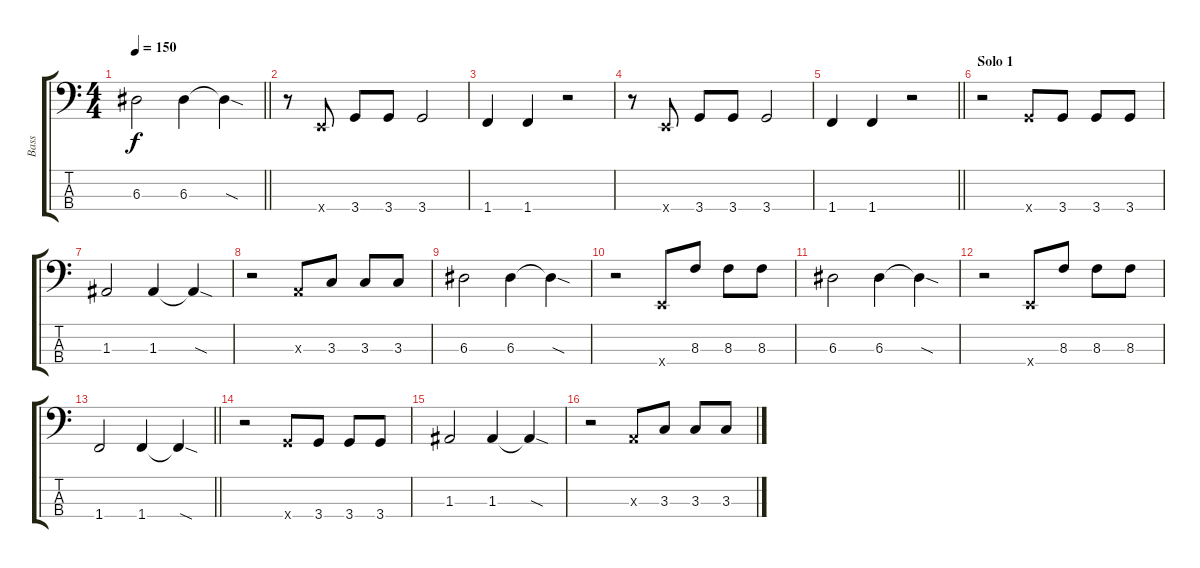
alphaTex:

\track ("Bass" "Bass") {instrument electricbassfinger}
\staff {score tabs}
\tuning (G2 D2 A1 E1) {hide}
\ts (4 4)
\tempo 150
\clef f4
\barLineRight lightlight
\ks c
6.3.2{dy f} 6.3.4 6.3{sod t}.4 |
\section ("" "")
r.8 0.4{x}.8 3.4.8 3.4.8 3.4.2 |
1.4.4 1.4.4 r.2 |
r.8 0.4{x}.8 3.4.8 3.4.8 3.4.2 |
\barLineRight lightlight
1.4.4 1.4.4 r.2 |
\section ("" "Solo 1")
r.2 3.4{x}.8 3.4.8 3.4.8 3.4.8 |
1.3.2 1.3.4 1.3{sod t}.4 |
r.2 0.3{x}.8 3.3.8 3.3.8 3.3.8 |
6.3.2 6.3.4 6.3{sod t}.4 |
r.2 0.4{x}.8 8.3.8 8.3.8 8.3.8 |
6.3.2 6.3.4 6.3{sod t}.4 |
r.2 0.4{x}.8 8.3.8 8.3.8 8.3.8 |
\barLineRight lightlight
1.4.2 1.4.4 1.4{sod t}.4 |
r.2 3.4{x}.8 3.4.8 3.4.8 3.4.8 |
1.3.2 1.3.4 1.3{sod t}.4 |
r.2 0.3{x}.8 3.3.8 3.3.8 3.3.8
